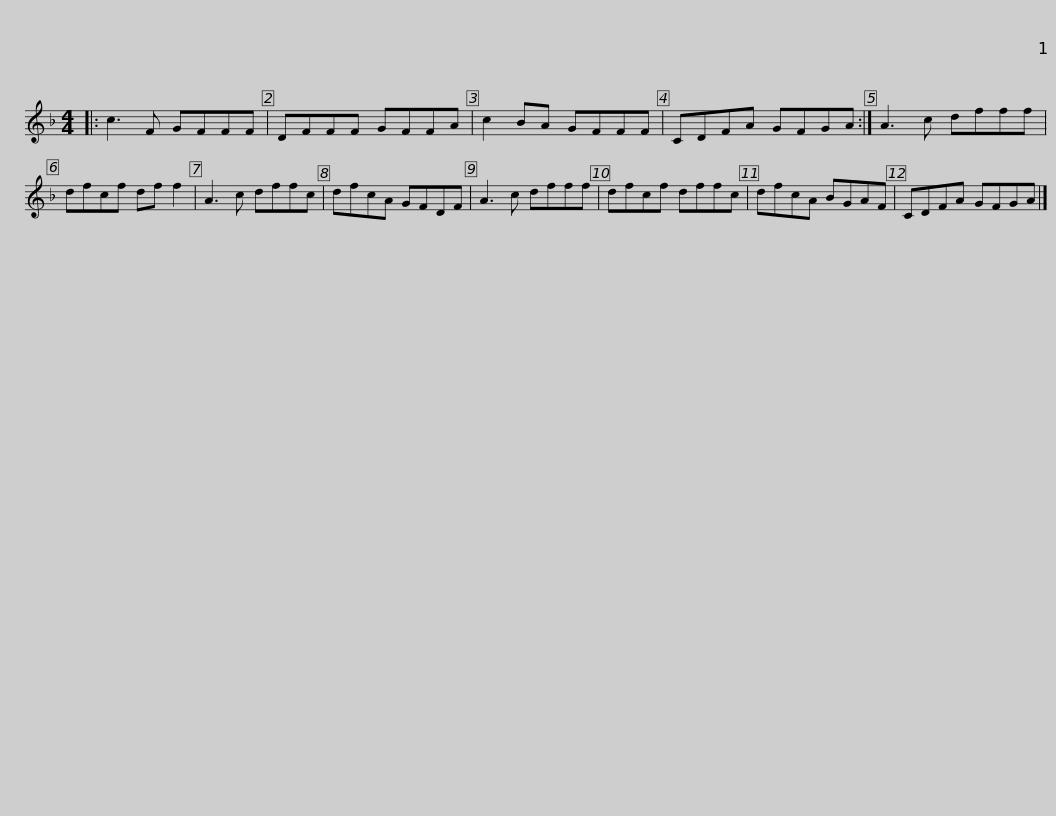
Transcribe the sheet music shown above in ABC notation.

X:1
L:1/8
M:4/4
I:linebreak $
K:F
V:1 treble
V:1
|: c3 F GFFF | DFFF GFFA | c2 BA GFFF | CDFA GFGA :| A3 c dfff |$ %5
 dfcf df f2 | A3 c dffc | dfcA GFDF | A3 c dfff | dfcf dffc | %10
 dfcA BGAF |$ CDFA GFGA |] %12
